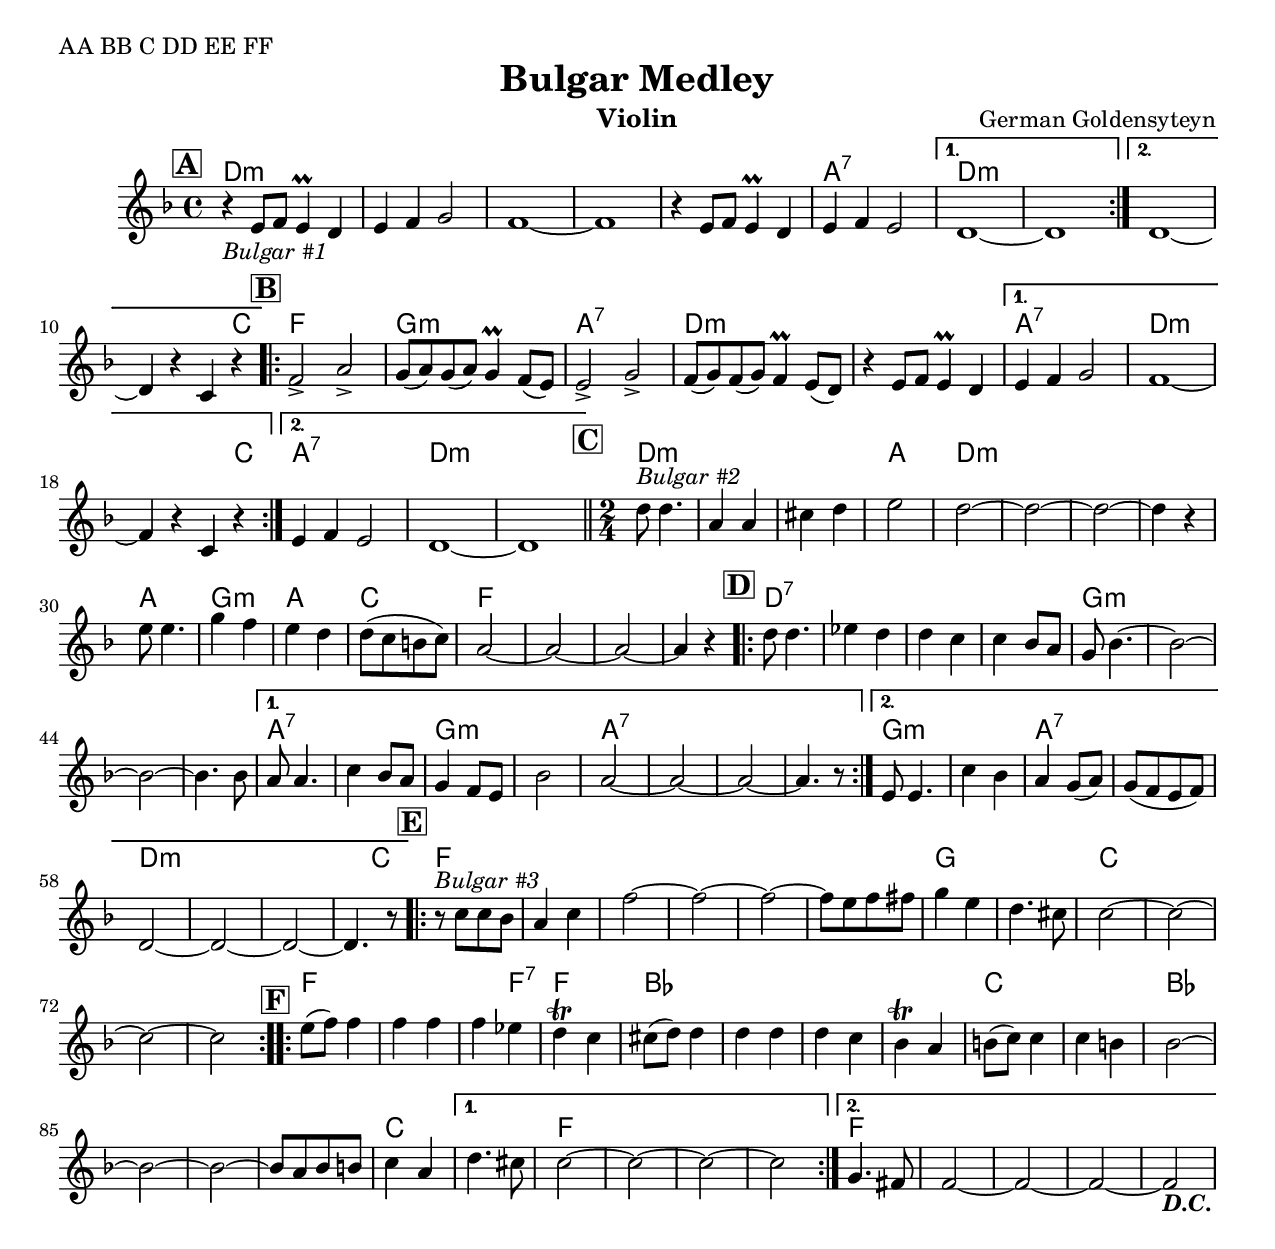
\version "2.24.0"
\include "english.ly"
%\pointAndClickOff
\paper{
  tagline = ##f
  print-all-headers = ##t
  #(set-paper-size "letter")
}
date = #(strftime "%d-%m-%Y" (localtime (current-time)))

%\markup{ \italic{ " Updated " \date  }  }

\markup{AA BB C DD EE FF}

%#################################### Melody ########################
melody = \transpose d c \relative c' {
  \set Score.rehearsalMarkFormatter = #format-mark-box-alphabet
  \clef treble
  \key g \major
  \time 4/4
  \set Score.rehearsalMarkFormatter = #format-mark-box-alphabet

  %\partial 16*3 a16 d f   %lead in notes

  \repeat volta 2{
  \mark \default
    \mark \default
    r4  _\markup {\italic{"Bulgar #1"}} fs8 g fs4 \prall e
    fs4 g a2
    g1~
    g1

    r4 fs8 g fs4 \prall e
    fs4 g fs2

  }
  \alternative {
    {
      e1~
      e1
    }
    {
      e1~
      e4 r4  d4 r4
    }
  }

  \repeat volta 2{
  \mark \default
    \mark \default
    g2-> b->
    a8(b)a(b) a4\prall  g8 (fs)|
    fs2-> a->
    g8(a) g(a) g4\prall fs8(e)

    r4 fs8 g fs4 \prall e
  }
  \alternative { {fs4 g a2 g1~g4 r d r }{fs4 g fs2 e1~e1 } }

%%%%%%%%%%%%%%%%%%%%%%%%%%%%%%%%%%%%Bulgar 2%%%%%%%%%%%%%
  \time 2/4
  \set Score.rehearsalMarkFormatter = #format-mark-box-alphabet
  \bar "||"
  \mark \default
  e'8^\markup {\italic{ "Bulgar #2"}} e4.
  b4 b
  ds4 e
  fs2

  e2~e2~e2~e4 r

  fs8 fs4.
  a4 g
  fs4 e
  e8[(d cs d)]

  b2~b2~b2~b4 r

  \repeat volta 2{
  \mark \default
    \mark \default  %D section
    e8 e4.
    f4 e
    e4 d
    d4 c8 b

    a8 c4.~
    c2~c2~ c4. c8
  }

  \alternative{
    {
      b8 b4.
      d4 c8 b
      a4 g8 fs
      c'2
      b2~b2~b2~b4. r8
    }
    {
      fs8 fs4.
      d'4 c
      b4 a8(b)
      a8[(g fs g)]
      e2~e2~e2~e4. r8
    }
  }
%%%%%%%%%%%%%%%%%%%%%%%%%%%%%%%%%%%%%Bulgar 3%%%%%%%%%%%5

  \bar ".|:-|"
  \repeat volta 2{
  \mark \default
    \mark \default  %Section E
    r8 ^\markup {\italic{"Bulgar #3"}} d' [d c]
    b4 d
    g2~g2~g2~g8 [fs g gs]
    a4 fs
    e4. ds8|
    d2~d2~d2~d2
    \bar ".|:-|"
  }
  \repeat volta 2{
  \mark \default
    \mark \default
    \bar ":..:"
    fs8(g)g4
    g4 g
    g4 f
    e4\trill d

    ds8(e)e4
    e4 e
    e4 d
    c4 \trill b

    cs8(d)d4
    d4 cs
    c2~c2~c2~c8 [b c cs]
    d4 b
    % }
  }
  \alternative {
    {
      e4. ds8
      d2~d2~d2~d2
    }
    {
      a4. gs8
      g2~g2~g2~g2 _\markup {\italic \bold {"D.C."}}
    }
  }
%%%%%%%%%%%%%%%%%%%%%%%%%%%%%%%%Bulgar 4%%%%%%%%%55
  %{
    \bar "||"
    r4 ^\markup{ \box "Bulgar #4"} g8(b)
    d8 d d d
    d8 d4.
    ~d2

    g8 fs ds\prall d
    fs4. ds16(fs)|
    ds4 d~
    d2

    g8 f e e
    d8 e d16(c b a)
    a2~
    a2

    r8 b16(c)d8 b
    g'8 fs \grace fs (ds4)
    d2~
    d2

    g8 f e e
    d8 e d16(c b a)
    a2~
    a2

    r8 b16(c)d8 b
    c8 b ds,4
    g2~
    g2
  %}

}
%################################# Lyrics #####################
%\addlyrics{  }
%################################# Chords #######################
harmonies = \chordmode {

  d1*5:m
  a1:7
  d4*15:m c4
  %B
  f1
  g1:m
  a1:7
  d1*2:m
  a1:7
  d4*7:m c4
  a1:7
  d1*2:m
  %C
  d2*3:m
  a2
  d2*4:m
  a2
  g2:m
  a2
  c2
  f2*4
  %D
  d2*4:7
  g2*4:m
  a2*2:7
  g2*2:m
  a2*4:7
  g2*2:m
  a2*2:7
  d4*7:m
  c4
  %E
  f2*6
  g2*2
  c2*4
  %F
  f4*5 f4:7
  f2
  bf2*4
  c2*2
  bf2*4
  c2*2
  f2*4
  f2*4

  %{Judy's Chords
  d2*3:m
  g2:m
  d1*3:m
  a1:7
  d1*2:m
  d4*7 c4
  %b
  f1
  g1:m
  a2 a2:7
  d1*2:m
  a1:7
  %1st ending
  d4*7:m
  c4
  %2nd end
  a1:7
  d1*2:m
  %2
  d2*3:m
  a2
  d2*4:m
  a2
  g2:m
  a2
  c2
  f2*4
  %b
  d2*4:7
  g2*4:m
  a2*2:7
  g2*2:m
  a2*4:7
  g2*3:m
  %d2:m
  a2:7
  d4*7:m
  c4
  %
  f2*6
  g2*2
  c2*4
  %dbl bar 72
  f4*5
  f4:7
  bf4
  f4
  bf4*5
  f4
  bf4
  f4
  c2*2
  bf2*4
  c2*2
  f2*10
  %}
}

\score {
  <<
    \new ChordNames {
      \set chordChanges = ##f
      \harmonies
    }
    \new Staff
    \melody
  >>
  \header{
    title= "Bulgar Medley"
    subtitle=""
    composer= "German Goldensyteyn"
    instrument = "Violin"
    arranger= ""
  }
  \midi{\tempo 4 = 120}
  \layout{indent = 1.0\cm}
}

